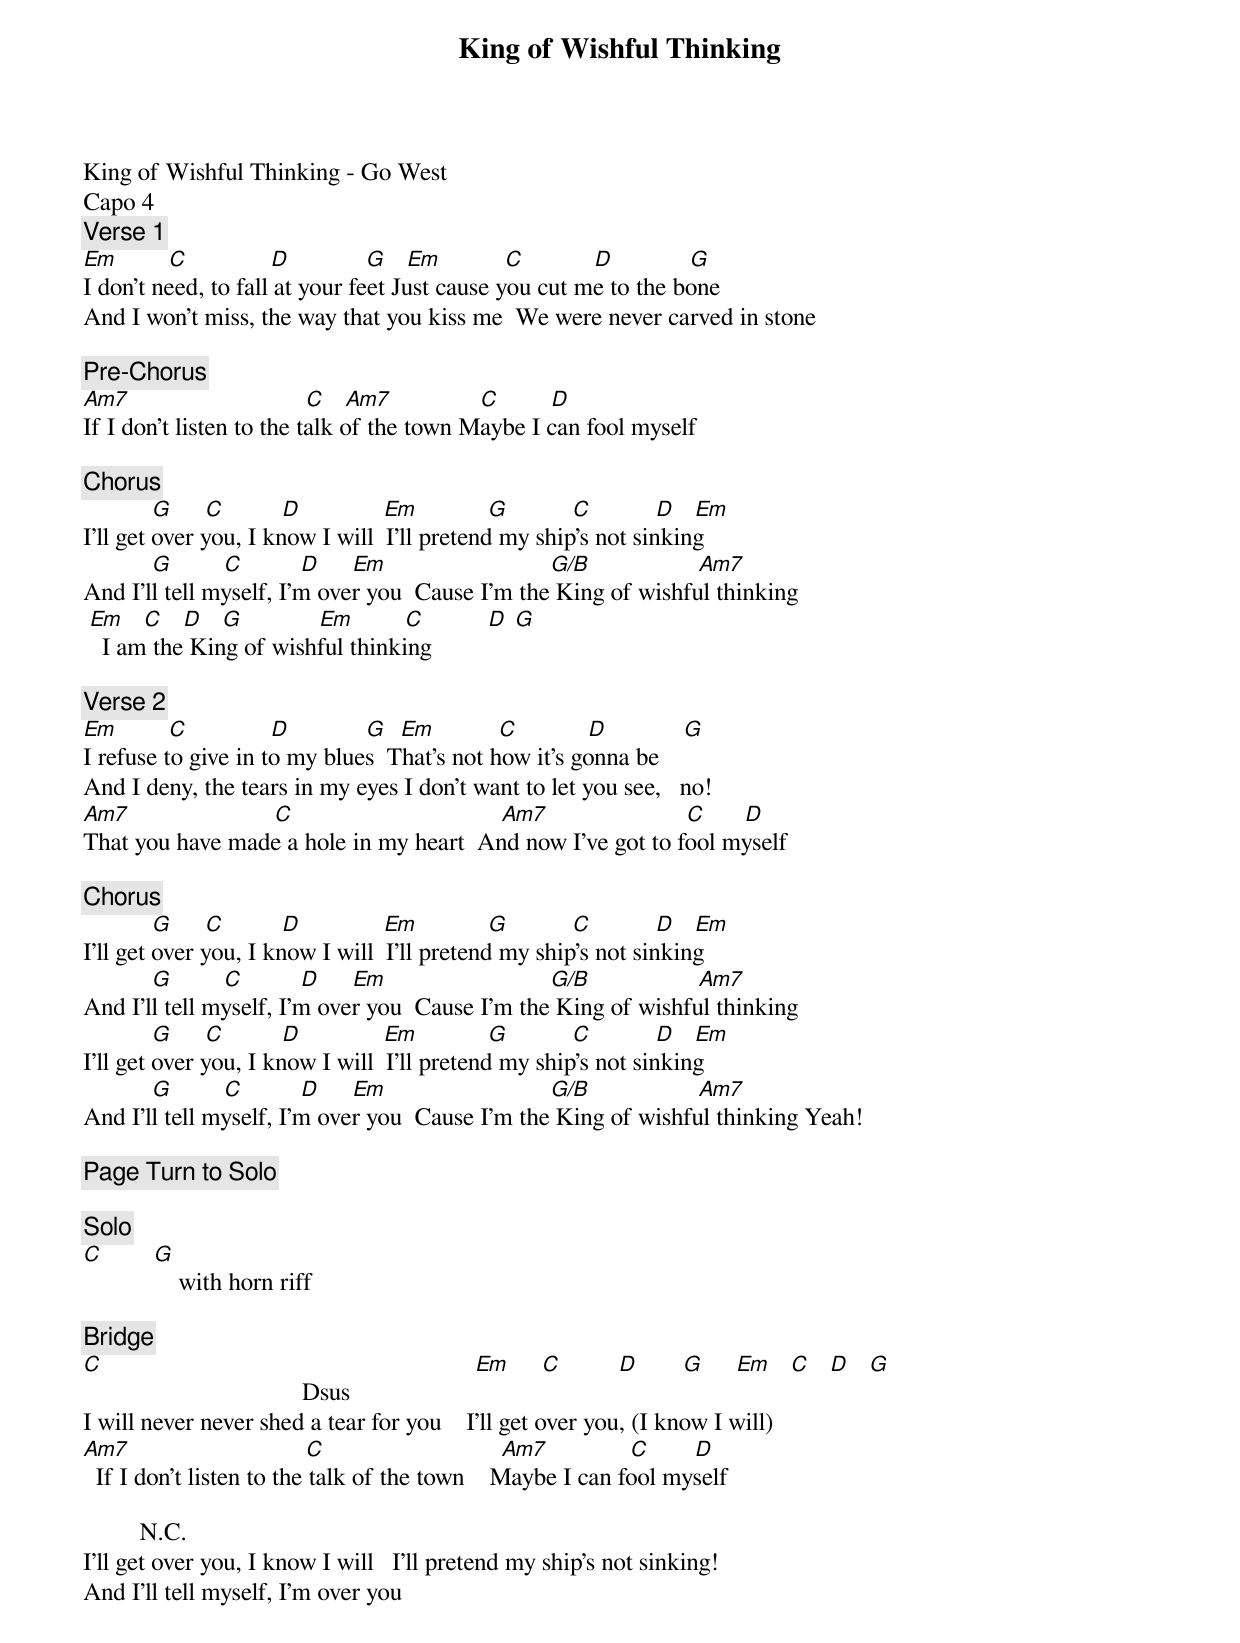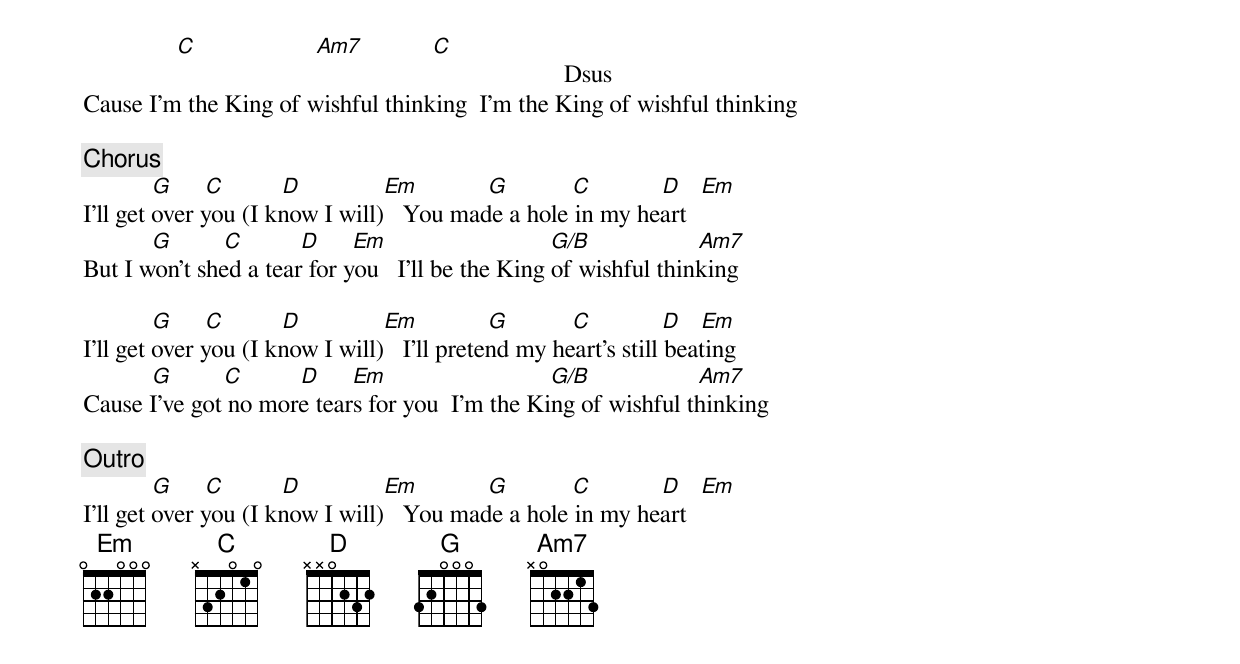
{title: King of Wishful Thinking}
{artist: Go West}
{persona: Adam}
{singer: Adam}
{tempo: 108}
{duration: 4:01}
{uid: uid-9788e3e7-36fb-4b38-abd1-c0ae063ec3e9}
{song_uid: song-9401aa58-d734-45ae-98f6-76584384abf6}



King of Wishful Thinking - Go West
Capo 4
{comment: Verse 1}
[Em]       	[C]           		[D]            [G]			[Em]       			[C]           [D]            [G]
I don't need, to fall at your feet	Just cause you cut me to the bone
And I won't miss, the way that you kiss me	 We were never carved in stone

{comment: Pre-Chorus}
[Am7]                          		[C]			[Am7]             	[C]       	[D]
If I don't listen to the talk of the town	Maybe I can fool myself

{comment: Chorus}
          	[G]    	[C]         [D]             [Em]         		[G]        		[C]         	[D]  	[Em]
I'll get over you, I know I will		I'll pretend my ship's not sinking
          	[G]       	[C]       		[D]     [Em]                   		     [G/B]               		[Am7]
And I'll tell myself, I'm over you 	Cause I'm the King of wishful thinking
 [Em]   [C]   [D]   [G]	          	[Em]      		[C]        		[D]	[G]
 		I am the King of wishful thinking

{comment: Verse 2}
[Em]       	[C]           		[D]            [G]		[Em]       			[C]           [D]            [G]
I refuse to give in to my blues		That's not how it's gonna be
And I deny, the tears in my eyes	I don't want to let you see,   no!
[Am7]                     		[C]                                 [Am7]                    		[C]      [D]
That you have made a hole in my heart  And now I've got to fool myself

{comment: Chorus}
          	[G]    	[C]         [D]             [Em]         		[G]        		[C]         	[D]  	[Em]
I'll get over you, I know I will		I'll pretend my ship's not sinking
          	[G]       	[C]       		[D]     [Em]                   		     [G/B]               		[Am7]
And I'll tell myself, I'm over you 	Cause I'm the King of wishful thinking
          	[G]    	[C]         [D]             [Em]         		[G]        		[C]         	[D]  	[Em]
I'll get over you, I know I will		I'll pretend my ship's not sinking
          	[G]       	[C]       		[D]     [Em]                   		     [G/B]               		[Am7]
And I'll tell myself, I'm over you 	Cause I'm the King of wishful thinking Yeah!

{comment: Page Turn to Solo}

{comment: Solo}
[C]        [G]    with horn riff

{comment: Bridge}
[C]                                   Dsus                 			[Em]    	[C]        	[D]      	[G]    	[Em]   [C]   [D]   [G]
I will never never shed a tear for you    I'll get over you, (I know I will)
[Am7]                          		[C]                           	[Am7]             [C]       [D]
  If I don't listen to the talk of the town    Maybe I can fool myself

         N.C.
I'll get over you, I know I will  	I'll pretend my ship's not sinking!
And I'll tell myself, I'm over you

               [C]                			[Am7]         		[C]                   		Dsus
Cause I'm the King of wishful thinking 	I'm the King of wishful thinking

{comment: Chorus}
          	[G]    	[C]         [D]             [Em]         		[G]        		[C]         		[D]  	[Em]
I'll get over you (I know I will)			You made a hole in my heart
          	[G]       	[C]       		[D]     [Em]                   		     [G/B]               		[Am7]
But I won't shed a tear for you			I'll be the King of wishful thinking

          	[G]    	[C]         [D]             [Em]         		[G]        		[C]         		[D]  	[Em]
I'll get over you (I know I will)			I'll pretend my heart's still beating
          	[G]       	[C]       		[D]     [Em]                   		     [G/B]               		[Am7]
Cause I've got no more tears for you 	I'm the King of wishful thinking

{comment: Outro}
          	[G]    	[C]         [D]             [Em]         		[G]        		[C]         		[D]  	[Em]
I'll get over you (I know I will)			You made a hole in my heart
